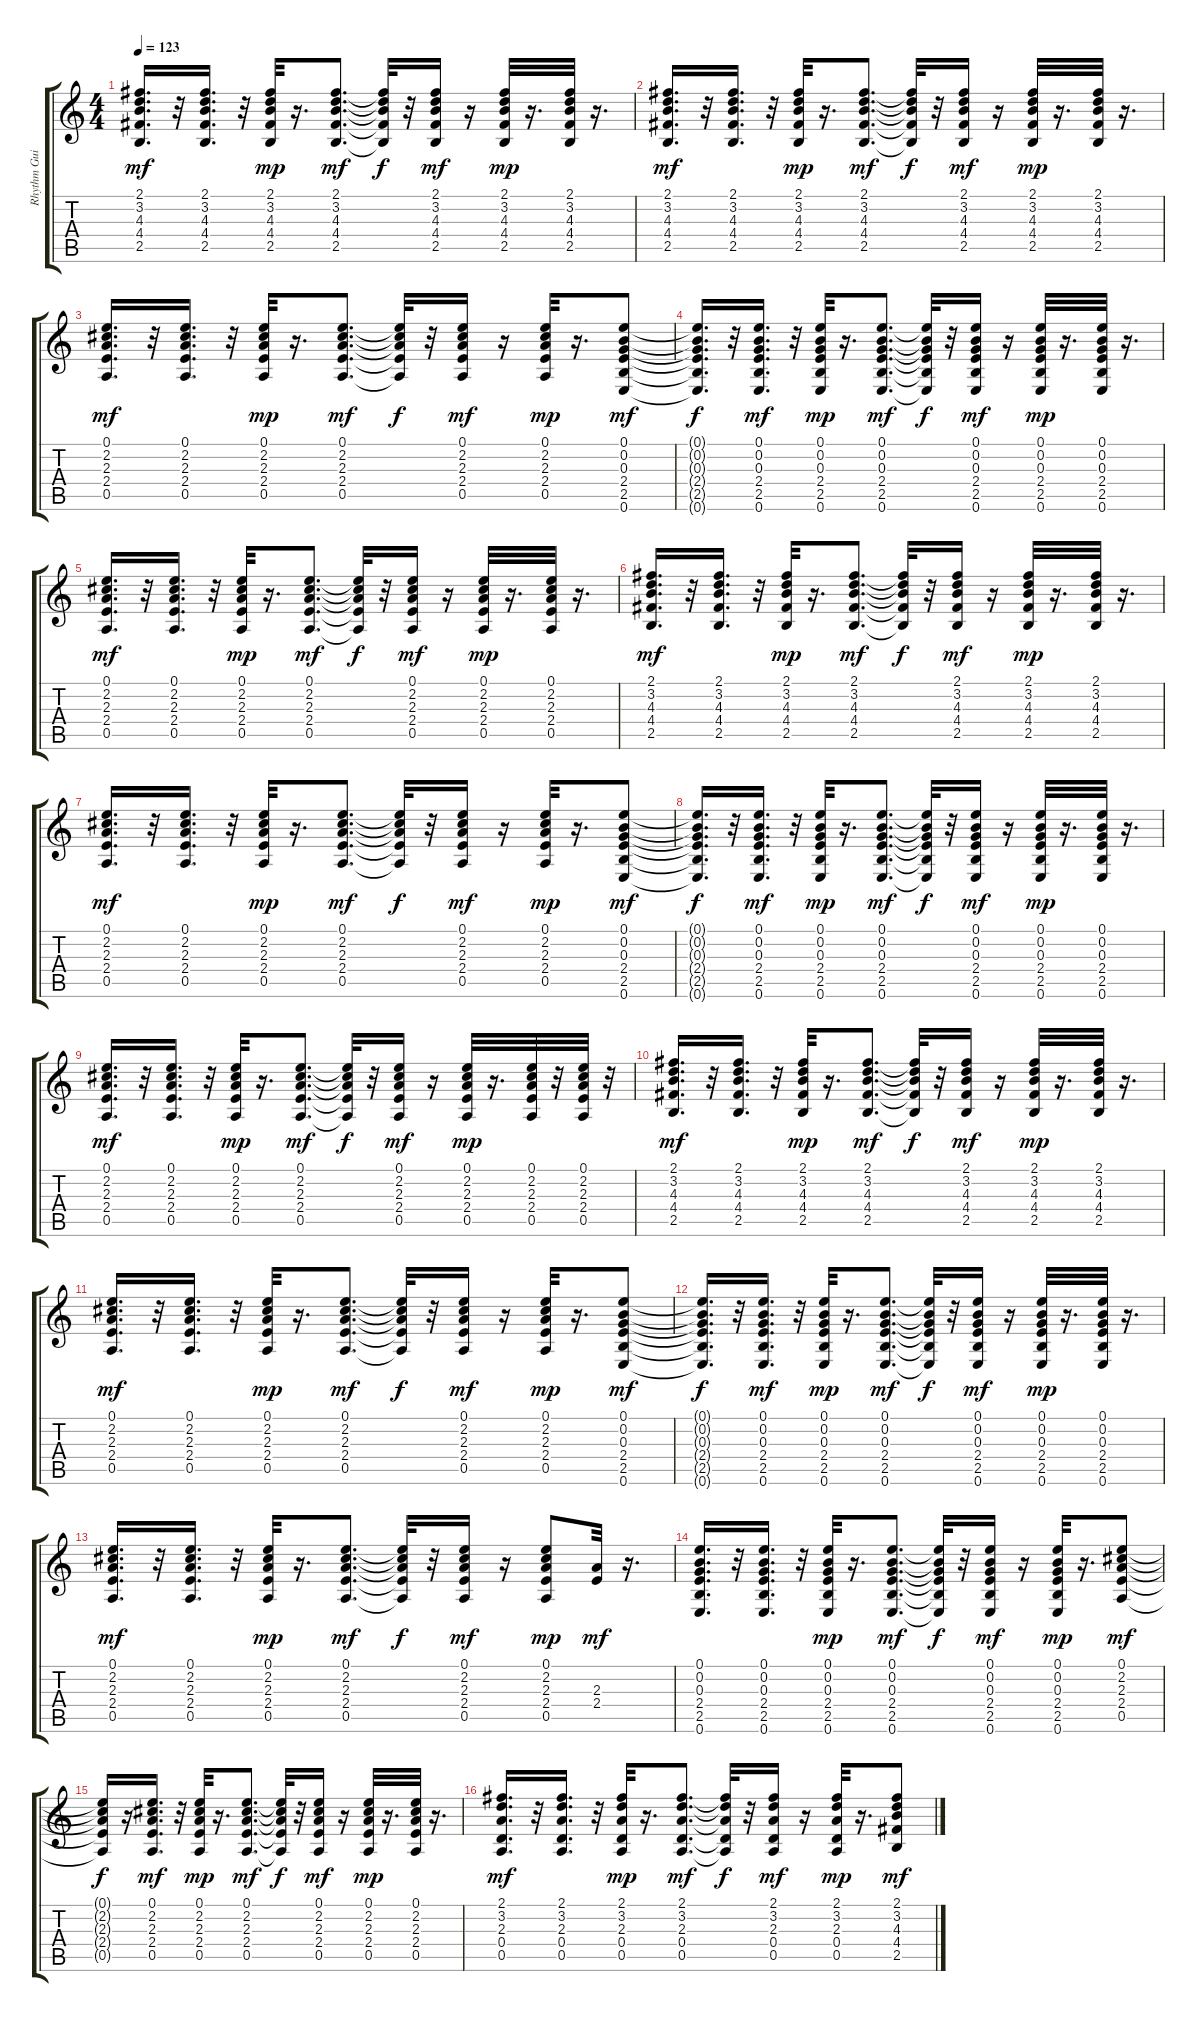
\track ("Rhythm Guitar" "Rhythm Gui") {instrument acousticguitarsteel}
\staff {score tabs}
\tuning (E4 B3 G3 D3 A2 E2) {hide}
\ts (4 4)
\tempo 123
\clef g2
\ks c
(2.1 3.2 4.3 4.4 2.5).16{d dy mf} r.32 (2.1 3.2 4.3 4.4 2.5).16{d} r.32 (2.1 3.2 4.3 4.4 2.5).32{dy mp} r.16{d} (2.1 3.2 4.3 4.4 2.5).8{d dy mf} (2.1{t} 3.2{t} 4.3{t} 4.4{t} 2.5{t}).32{dy f} r.32 (2.1 3.2 4.3 4.4 2.5).16{dy mf} r.16 (2.1 3.2 4.3 4.4 2.5).32{dy mp} r.16{d} (2.1 3.2 4.3 4.4 2.5).32 r.16{d} |
(2.1 3.2 4.3 4.4 2.5).16{d dy mf} r.32 (2.1 3.2 4.3 4.4 2.5).16{d} r.32 (2.1 3.2 4.3 4.4 2.5).32{dy mp} r.16{d} (2.1 3.2 4.3 4.4 2.5).8{d dy mf} (2.1{t} 3.2{t} 4.3{t} 4.4{t} 2.5{t}).32{dy f} r.32 (2.1 3.2 4.3 4.4 2.5).16{dy mf} r.16 (2.1 3.2 4.3 4.4 2.5).32{dy mp} r.16{d} (2.1 3.2 4.3 4.4 2.5).32 r.16{d} |
(0.1 2.2 2.3 2.4 0.5).16{d dy mf} r.32 (0.1 2.2 2.3 2.4 0.5).16{d} r.32 (0.1 2.2 2.3 2.4 0.5).32{dy mp} r.16{d} (0.1 2.2 2.3 2.4 0.5).8{d dy mf} (0.1{t} 2.2{t} 2.3{t} 2.4{t} 0.5{t}).32{dy f} r.32 (0.1 2.2 2.3 2.4 0.5).16{dy mf} r.16 (0.1 2.2 2.3 2.4 0.5).32{dy mp} r.16{d} (0.1 0.2 0.3 2.4 2.5 0.6).8{dy mf} |
(0.1{t} 0.2{t} 0.3{t} 2.4{t} 2.5{t} 0.6{t}).16{d dy f} r.32 (0.1 0.2 0.3 2.4 2.5 0.6).16{d dy mf} r.32 (0.1 0.2 0.3 2.4 2.5 0.6).32{dy mp} r.16{d} (0.1 0.2 0.3 2.4 2.5 0.6).8{d dy mf} (0.1{t} 0.2{t} 0.3{t} 2.4{t} 2.5{t} 0.6{t}).32{dy f} r.32 (0.1 0.2 0.3 2.4 2.5 0.6).16{dy mf} r.16 (0.1 0.2 0.3 2.4 2.5 0.6).32{dy mp} r.16{d} (0.1 0.2 0.3 2.4 2.5 0.6).32 r.16{d} |
(0.1 2.2 2.3 2.4 0.5).16{d dy mf} r.32 (0.1 2.2 2.3 2.4 0.5).16{d} r.32 (0.1 2.2 2.3 2.4 0.5).32{dy mp} r.16{d} (0.1 2.2 2.3 2.4 0.5).8{d dy mf} (0.1{t} 2.2{t} 2.3{t} 2.4{t} 0.5{t}).32{dy f} r.32 (0.1 2.2 2.3 2.4 0.5).16{dy mf} r.16 (0.1 2.2 2.3 2.4 0.5).32{dy mp} r.16{d} (0.1 2.2 2.3 2.4 0.5).32 r.16{d} |
(2.1 3.2 4.3 4.4 2.5).16{d dy mf} r.32 (2.1 3.2 4.3 4.4 2.5).16{d} r.32 (2.1 3.2 4.3 4.4 2.5).32{dy mp} r.16{d} (2.1 3.2 4.3 4.4 2.5).8{d dy mf} (2.1{t} 3.2{t} 4.3{t} 4.4{t} 2.5{t}).32{dy f} r.32 (2.1 3.2 4.3 4.4 2.5).16{dy mf} r.16 (2.1 3.2 4.3 4.4 2.5).32{dy mp} r.16{d} (2.1 3.2 4.3 4.4 2.5).32 r.16{d} |
(0.1 2.2 2.3 2.4 0.5).16{d dy mf} r.32 (0.1 2.2 2.3 2.4 0.5).16{d} r.32 (0.1 2.2 2.3 2.4 0.5).32{dy mp} r.16{d} (0.1 2.2 2.3 2.4 0.5).8{d dy mf} (0.1{t} 2.2{t} 2.3{t} 2.4{t} 0.5{t}).32{dy f} r.32 (0.1 2.2 2.3 2.4 0.5).16{dy mf} r.16 (0.1 2.2 2.3 2.4 0.5).32{dy mp} r.16{d} (0.1 0.2 0.3 2.4 2.5 0.6).8{dy mf} |
(0.1{t} 0.2{t} 0.3{t} 2.4{t} 2.5{t} 0.6{t}).16{d dy f} r.32 (0.1 0.2 0.3 2.4 2.5 0.6).16{d dy mf} r.32 (0.1 0.2 0.3 2.4 2.5 0.6).32{dy mp} r.16{d} (0.1 0.2 0.3 2.4 2.5 0.6).8{d dy mf} (0.1{t} 0.2{t} 0.3{t} 2.4{t} 2.5{t} 0.6{t}).32{dy f} r.32 (0.1 0.2 0.3 2.4 2.5 0.6).16{dy mf} r.16 (0.1 0.2 0.3 2.4 2.5 0.6).32{dy mp} r.16{d} (0.1 0.2 0.3 2.4 2.5 0.6).32 r.16{d} |
(0.1 2.2 2.3 2.4 0.5).16{d dy mf} r.32 (0.1 2.2 2.3 2.4 0.5).16{d} r.32 (0.1 2.2 2.3 2.4 0.5).32{dy mp} r.16{d} (0.1 2.2 2.3 2.4 0.5).8{d dy mf} (0.1{t} 2.2{t} 2.3{t} 2.4{t} 0.5{t}).32{dy f} r.32 (0.1 2.2 2.3 2.4 0.5).16{dy mf} r.16 (0.1 2.2 2.3 2.4 0.5).32{dy mp} r.16{d} (0.1 2.2 2.3 2.4 0.5).32 r.32 (0.1 2.2 2.3 2.4 0.5).32 r.32 |
(2.1 3.2 4.3 4.4 2.5).16{d dy mf} r.32 (2.1 3.2 4.3 4.4 2.5).16{d} r.32 (2.1 3.2 4.3 4.4 2.5).32{dy mp} r.16{d} (2.1 3.2 4.3 4.4 2.5).8{d dy mf} (2.1{t} 3.2{t} 4.3{t} 4.4{t} 2.5{t}).32{dy f} r.32 (2.1 3.2 4.3 4.4 2.5).16{dy mf} r.16 (2.1 3.2 4.3 4.4 2.5).32{dy mp} r.16{d} (2.1 3.2 4.3 4.4 2.5).32 r.16{d} |
(0.1 2.2 2.3 2.4 0.5).16{d dy mf} r.32 (0.1 2.2 2.3 2.4 0.5).16{d} r.32 (0.1 2.2 2.3 2.4 0.5).32{dy mp} r.16{d} (0.1 2.2 2.3 2.4 0.5).8{d dy mf} (0.1{t} 2.2{t} 2.3{t} 2.4{t} 0.5{t}).32{dy f} r.32 (0.1 2.2 2.3 2.4 0.5).16{dy mf} r.16 (0.1 2.2 2.3 2.4 0.5).32{dy mp} r.16{d} (0.1 0.2 0.3 2.4 2.5 0.6).8{dy mf} |
(0.1{t} 0.2{t} 0.3{t} 2.4{t} 2.5{t} 0.6{t}).16{d dy f} r.32 (0.1 0.2 0.3 2.4 2.5 0.6).16{d dy mf} r.32 (0.1 0.2 0.3 2.4 2.5 0.6).32{dy mp} r.16{d} (0.1 0.2 0.3 2.4 2.5 0.6).8{d dy mf} (0.1{t} 0.2{t} 0.3{t} 2.4{t} 2.5{t} 0.6{t}).32{dy f} r.32 (0.1 0.2 0.3 2.4 2.5 0.6).16{dy mf} r.16 (0.1 0.2 0.3 2.4 2.5 0.6).32{dy mp} r.16{d} (0.1 0.2 0.3 2.4 2.5 0.6).32 r.16{d} |
(0.1 2.2 2.3 2.4 0.5).16{d dy mf} r.32 (0.1 2.2 2.3 2.4 0.5).16{d} r.32 (0.1 2.2 2.3 2.4 0.5).32{dy mp} r.16{d} (0.1 2.2 2.3 2.4 0.5).8{d dy mf} (0.1{t} 2.2{t} 2.3{t} 2.4{t} 0.5{t}).32{dy f} r.32 (0.1 2.2 2.3 2.4 0.5).16{dy mf} r.16 (0.1 2.2 2.3 2.4 0.5).8{dy mp} (2.3 2.4).32{dy mf} r.16{d} |
(0.1 0.2 0.3 2.4 2.5 0.6).16{d} r.32 (0.1 0.2 0.3 2.4 2.5 0.6).16{d} r.32 (0.1 0.2 0.3 2.4 2.5 0.6).32{dy mp} r.16{d} (0.1 0.2 0.3 2.4 2.5 0.6).8{d dy mf} (0.1{t} 0.2{t} 0.3{t} 2.4{t} 2.5{t} 0.6{t}).32{dy f} r.32 (0.1 0.2 0.3 2.4 2.5 0.6).16{dy mf} r.16 (0.1 0.2 0.3 2.4 2.5 0.6).32{dy mp} r.16{d} (0.1 2.2 2.3 2.4 0.5).8{dy mf} |
(0.1{t} 2.2{t} 2.3{t} 2.4{t} 0.5{t}).16{dy f} r.16 (0.1 2.2 2.3 2.4 0.5).16{d dy mf} r.32 (0.1 2.2 2.3 2.4 0.5).32{dy mp} r.16{d} (0.1 2.2 2.3 2.4 0.5).8{d dy mf} (0.1{t} 2.2{t} 2.3{t} 2.4{t} 0.5{t}).32{dy f} r.32 (0.1 2.2 2.3 2.4 0.5).16{dy mf} r.16 (0.1 2.2 2.3 2.4 0.5).32{dy mp} r.16{d} (0.1 2.2 2.3 2.4 0.5).32 r.16{d} |
(2.1 3.2 2.3 0.4 0.5).16{d dy mf} r.32 (2.1 3.2 2.3 0.4 0.5).16{d} r.32 (2.1 3.2 2.3 0.4 0.5).32{dy mp} r.16{d} (2.1 3.2 2.3 0.4 0.5).8{d dy mf} (2.1{t} 3.2{t} 2.3{t} 0.4{t} 0.5{t}).32{dy f} r.32 (2.1 3.2 2.3 0.4 0.5).16{dy mf} r.16 (2.1 3.2 2.3 0.4 0.5).32{dy mp} r.16{d} (2.1 3.2 4.3 4.4 2.5).8{dy mf}
